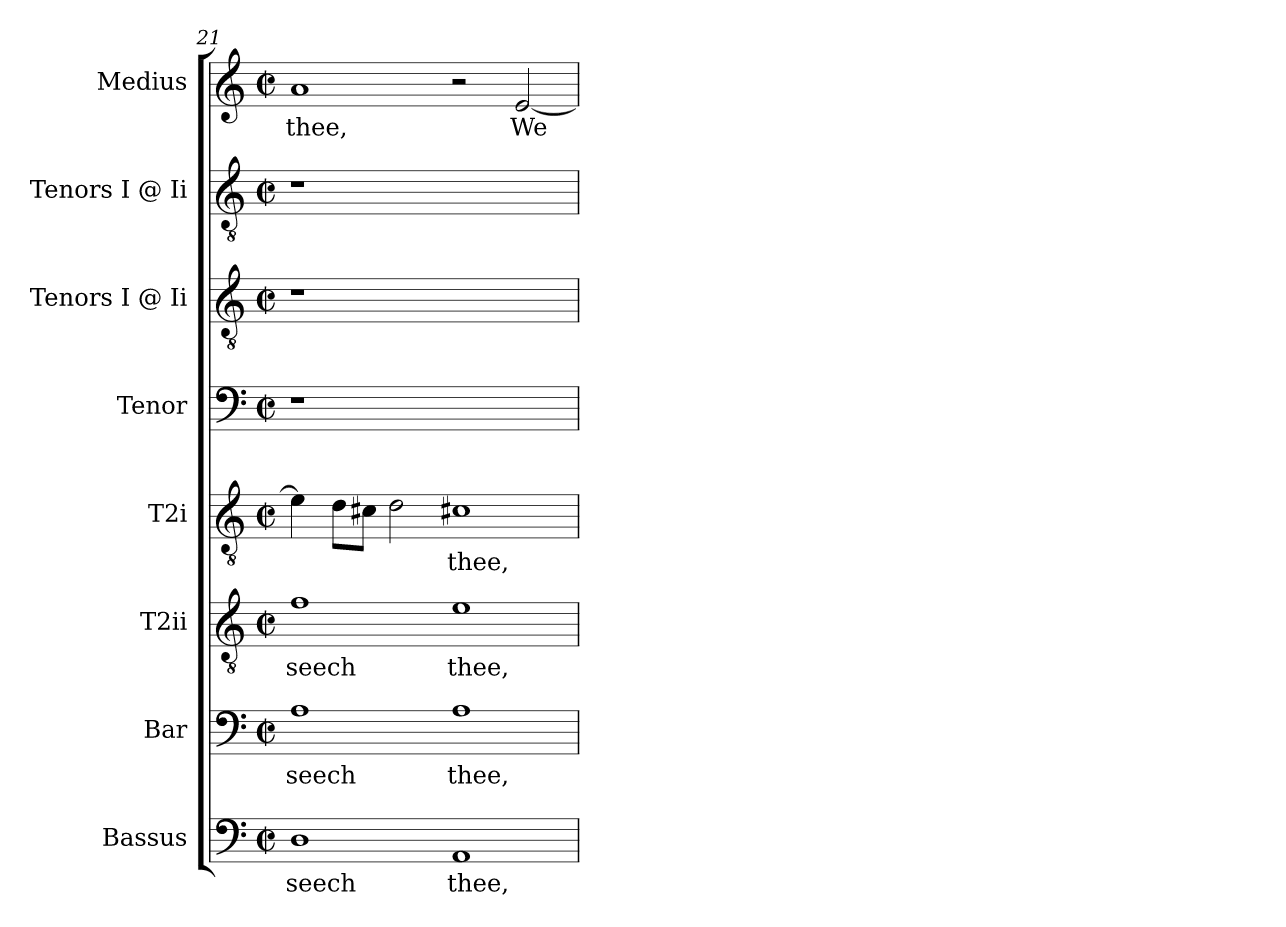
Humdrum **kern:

**kern	**text	**kern	**text	**kern	**text	**kern	**text	**kern	**kern	**kern	**kern	**text
*part8	*part8	*part7	*part7	*part6	*part6	*part5	*part5	*part4	*part3	*part2	*part1	*part1
*staff8	*staff8	*staff7	*staff7	*staff6	*staff6	*staff5	*staff5	*staff4	*staff3	*staff2	*staff1	*staff1
*I"Bassus	*	*I"Bar	*	*I"T2ii	*	*I"T2i	*	*I"Tenor	*I"Tenors I @ Ii	*I"Tenors I @ Ii	*I"Medius	*
*I'B	*	*I'Bar	*	*I'T2ii	*	*I'T2i	*	*	*	*	*I'M	*
!!LO:LB:g=z
*clefF4	*	*clefF4	*	*clefGv2	*	*clefGv2	*	*clefF4	*clefGv2	*clefGv2	*clefG2	*
*k[]	*	*k[]	*	*k[]	*	*k[]	*	*k[]	*k[]	*k[]	*k[]	*
*C:	*	*C:	*	*C:	*	*C:	*	*C:	*C:	*C:	*C:	*
*M2/2	*	*M2/2	*	*M2/2	*	*M2/2	*	*M2/2	*M2/2	*M2/2	*M2/2	*
*met(c|)	*	*met(c|)	*	*met(c|)	*	*met(c|)	*	*met(c|)	*met(c|)	*met(c|)	*met(c|)	*
=21	=21	=21	=21	=21	=21	=21	=21	=21	=21	=21	=21	=21
!	!LO:LY:b:cj	!	!LO:LY:b:cj	!	!LO:LY:b:cj	!	!LO:LY:b:cj	!	!	!	!	!LO:LY:b:cj
1D	-seech	1A	-seech	1f	-seech	4e\]	.	1r	1r	1r	1a	thee,
!	!	!	!	!	!	!	!LO:LY:b:cj	!	!	!	!	!
.	.	.	.	.	.	8d\L	.	.	.	.	.	.
!	!	!	!	!	!	!	!LO:LY:b:cj	!	!	!	!	!
.	.	.	.	.	.	8c#\J	.	.	.	.	.	.
!	!	!	!	!	!	!	!LO:LY:b:cj	!	!	!	!	!
.	.	.	.	.	.	2d\	.	.	.	.	.	.
!	!LO:LY:b:cj	!	!LO:LY:b:cj	!	!LO:LY:b:cj	!	!LO:LY:b:cj	!	!	!	!	!
1AA	thee,	1A	thee,	1e	thee,	1c#X	thee,	1ryy	1ryy	1ryy	2r	.
!	!	!	!	!	!	!	!	!	!	!	!	!LO:LY:b:cj
.	.	.	.	.	.	.	.	.	.	.	[<2e/	We
=	=	=	=	=	=	=	=	=	=	=	=	=
*-	*-	*-	*-	*-	*-	*-	*-	*-	*-	*-	*-	*-
